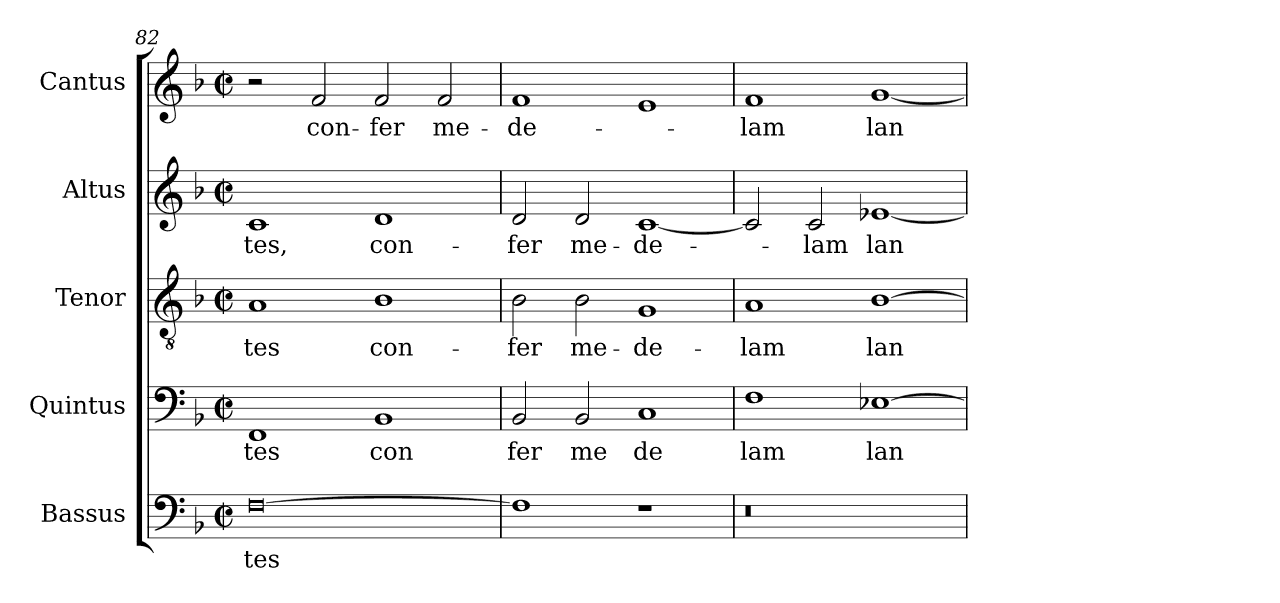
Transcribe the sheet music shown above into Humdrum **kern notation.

**kern	**text	**kern	**text	**kern	**text	**kern	**text	**kern	**text
*part5	*part5	*part4	*part4	*part3	*part3	*part2	*part2	*part1	*part1
*staff5	*staff5	*staff4	*staff4	*staff3	*staff3	*staff2	*staff2	*staff1	*staff1
*I"Bassus	*	*I"Quintus	*	*I"Tenor	*	*I"Altus	*	*I"Cantus	*
*clefF4	*	*clefF4	*	*clefGv2	*	*clefG2	*	*clefG2	*
*k[b-]	*	*k[b-]	*	*k[b-]	*	*k[b-]	*	*k[b-]	*
*F:	*	*F:	*	*F:	*	*F:	*	*F:	*
*M2/2	*	*M2/2	*	*M2/2	*	*M2/2	*	*M2/2	*
*met(c|)	*	*met(c|)	*	*met(c|)	*	*met(c|)	*	*met(c|)	*
=82	=82	=82	=82	=82	=82	=82	=82	=82	=82
!	!LO:LY:b:cj	!	!LO:LY:b:cj	!	!LO:LY:b:cj	!	!LO:LY:b:cj	!	!
[>0F	tes	1FF	tes	1A	-tes	1c	-tes,	2r	.
!	!	!	!	!	!	!	!	!	!LO:LY:b:cj
.	.	.	.	.	.	.	.	2f/	con-
!	!	!	!LO:LY:b:cj	!	!LO:LY:b:cj	!	!LO:LY:b:cj	!	!LO:LY:b:cj
.	.	1BB-	con	1B-	con-	1d	con-	2f/	-fer
!	!	!	!	!	!	!	!	!	!LO:LY:b:cj
.	.	.	.	.	.	.	.	2f/	me-
=83	=83	=83	=83	=83	=83	=83	=83	=83	=83
!	!	!	!LO:LY:b:cj	!	!LO:LY:b:cj	!	!LO:LY:b:cj	!	!LO:LY:b:cj
1F]	.	2BB-/	fer	2B-\	-fer	2d/	-fer	1f	-de-
!	!	!	!LO:LY:b:cj	!	!LO:LY:b:cj	!	!LO:LY:b:cj	!	!
.	.	2BB-/	me	2B-\	me-	2d/	me-	.	.
!	!	!	!LO:LY:b:cj	!	!LO:LY:b:cj	!	!LO:LY:b:cj	!	!
1r	.	1C	de	1G	-de-	[<1c	-de-	1e	.
=84	=84	=84	=84	=84	=84	=84	=84	=84	=84
!	!	!	!LO:LY:b:cj	!	!LO:LY:b:cj	!	!	!	!LO:LY:b:cj
0r	.	1F	lam	1A	-lam	2c/]	.	1f	-lam
!	!	!	!	!	!	!	!LO:LY:b:cj	!	!
.	.	.	.	.	.	2c/	-lam	.	.
!	!	!	!LO:LY:b:cj	!	!LO:LY:b:cj	!	!LO:LY:b:cj	!	!LO:LY:b:cj
.	.	[>1E-X	lan	[>1B-	lan-	[<1e-X	lan-	[<1g	lan-
=	=	=	=	=	=	=	=	=	=
*-	*-	*-	*-	*-	*-	*-	*-	*-	*-
